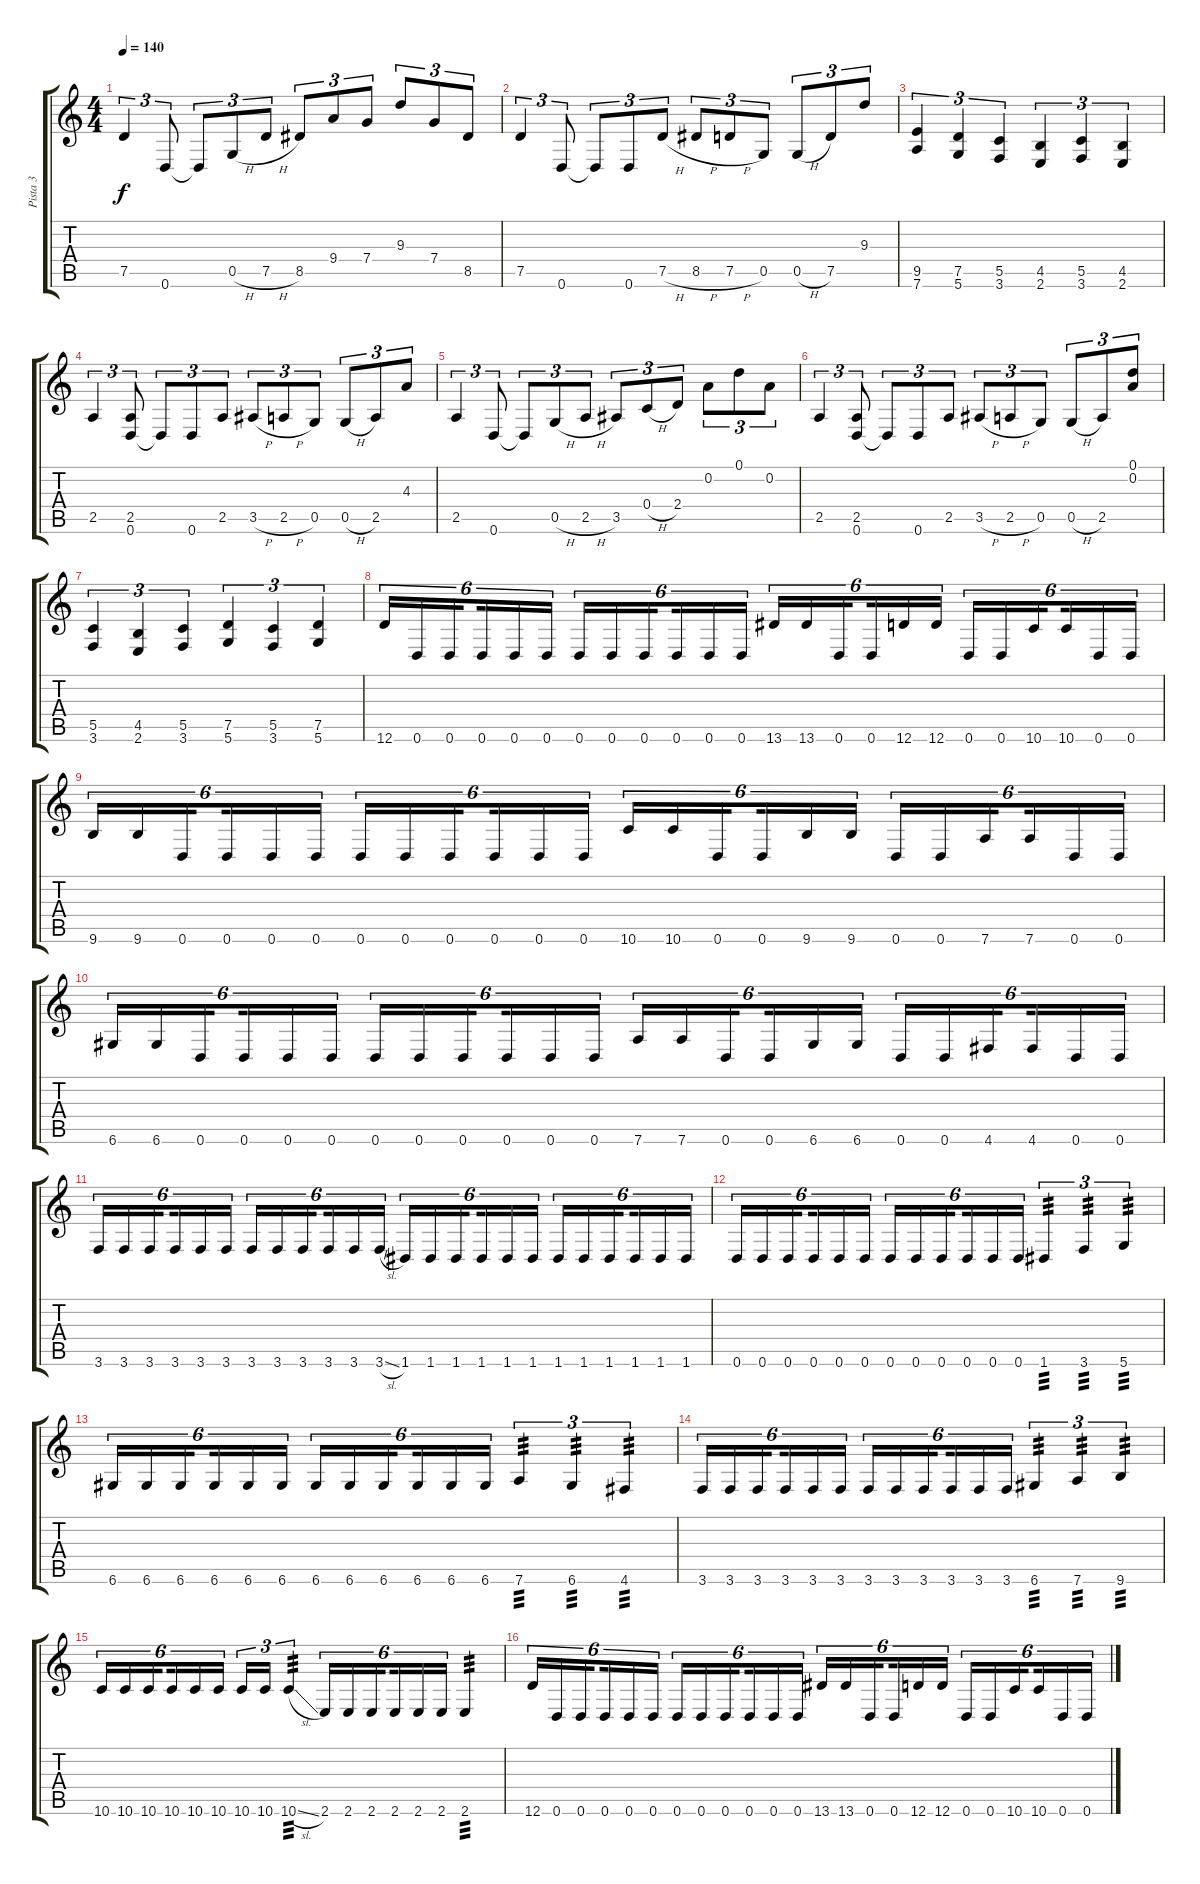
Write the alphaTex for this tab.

\track ("Pista 3" "Pista 3") {instrument distortionguitar}
\staff {score tabs}
\tuning (D4 A3 F3 C3 G2 D2) {hide}
\ts (4 4)
\tempo 140
\clef g2
\ks c
7.5.4{tu (3 2) dy f} 0.6.8{tu (3 2)} 0.6{t}.8{tu (3 2)} 0.5{h}.8{tu (3 2)} 7.5{h}.8{tu (3 2)} 8.5.8{tu (3 2)} 9.4.8{tu (3 2)} 7.4.8{tu (3 2)} 9.3.8{tu (3 2)} 7.4.8{tu (3 2)} 8.5.8{tu (3 2)} |
7.5.4{tu (3 2)} 0.6.8{tu (3 2)} 0.6{t}.8{tu (3 2)} 0.6.8{tu (3 2)} 7.5{h}.8{tu (3 2)} 8.5{h}.8{tu (3 2)} 7.5{h}.8{tu (3 2)} 0.5.8{tu (3 2)} 0.5{h}.8{tu (3 2)} 7.5.8{tu (3 2)} 9.3.8{tu (3 2)} |
(9.5 7.6).4{tu (3 2)} (7.5 5.6).4{tu (3 2)} (5.5 3.6).4{tu (3 2)} (4.5 2.6).4{tu (3 2)} (5.5 3.6).4{tu (3 2)} (4.5 2.6).4{tu (3 2)} |
2.5.4{tu (3 2)} (2.5 0.6).8{tu (3 2)} 0.6{t}.8{tu (3 2)} 0.6.8{tu (3 2)} 2.5.8{tu (3 2)} 3.5{h}.8{tu (3 2)} 2.5{h}.8{tu (3 2)} 0.5.8{tu (3 2)} 0.5{h}.8{tu (3 2)} 2.5.8{tu (3 2)} 4.3.8{tu (3 2)} |
2.5.4{tu (3 2)} 0.6.8{tu (3 2)} 0.6{t}.8{tu (3 2)} 0.5{h}.8{tu (3 2)} 2.5{h}.8{tu (3 2)} 3.5.8{tu (3 2)} 0.4{h}.8{tu (3 2)} 2.4.8{tu (3 2)} 0.2.8{tu (3 2)} 0.1.8{tu (3 2)} 0.2.8{tu (3 2)} |
2.5.4{tu (3 2)} (2.5 0.6).8{tu (3 2)} 0.6{t}.8{tu (3 2)} 0.6.8{tu (3 2)} 2.5.8{tu (3 2)} 3.5{h}.8{tu (3 2)} 2.5{h}.8{tu (3 2)} 0.5.8{tu (3 2)} 0.5{h}.8{tu (3 2)} 2.5.8{tu (3 2)} (0.1 0.2).8{tu (3 2)} |
(5.5 3.6).4{tu (3 2)} (4.5 2.6).4{tu (3 2)} (5.5 3.6).4{tu (3 2)} (7.5 5.6).4{tu (3 2)} (5.5 3.6).4{tu (3 2)} (7.5 5.6).4{tu (3 2)} |
12.6.16{tu (6 4)} 0.6.16{tu (6 4)} 0.6.16{tu (6 4) beam splitsecondary} 0.6.16{tu (6 4)} 0.6.16{tu (6 4)} 0.6.16{tu (6 4)} 0.6.16{tu (6 4)} 0.6.16{tu (6 4)} 0.6.16{tu (6 4) beam splitsecondary} 0.6.16{tu (6 4)} 0.6.16{tu (6 4)} 0.6.16{tu (6 4)} 13.6.16{tu (6 4)} 13.6.16{tu (6 4)} 0.6.16{tu (6 4) beam splitsecondary} 0.6.16{tu (6 4)} 12.6.16{tu (6 4)} 12.6.16{tu (6 4)} 0.6.16{tu (6 4)} 0.6.16{tu (6 4)} 10.6.16{tu (6 4) beam splitsecondary} 10.6.16{tu (6 4)} 0.6.16{tu (6 4)} 0.6.16{tu (6 4)} |
9.6.16{tu (6 4)} 9.6.16{tu (6 4)} 0.6.16{tu (6 4) beam splitsecondary} 0.6.16{tu (6 4)} 0.6.16{tu (6 4)} 0.6.16{tu (6 4)} 0.6.16{tu (6 4)} 0.6.16{tu (6 4)} 0.6.16{tu (6 4) beam splitsecondary} 0.6.16{tu (6 4)} 0.6.16{tu (6 4)} 0.6.16{tu (6 4)} 10.6.16{tu (6 4)} 10.6.16{tu (6 4)} 0.6.16{tu (6 4) beam splitsecondary} 0.6.16{tu (6 4)} 9.6.16{tu (6 4)} 9.6.16{tu (6 4)} 0.6.16{tu (6 4)} 0.6.16{tu (6 4)} 7.6.16{tu (6 4) beam splitsecondary} 7.6.16{tu (6 4)} 0.6.16{tu (6 4)} 0.6.16{tu (6 4)} |
6.6.16{tu (6 4)} 6.6.16{tu (6 4)} 0.6.16{tu (6 4) beam splitsecondary} 0.6.16{tu (6 4)} 0.6.16{tu (6 4)} 0.6.16{tu (6 4)} 0.6.16{tu (6 4)} 0.6.16{tu (6 4)} 0.6.16{tu (6 4) beam splitsecondary} 0.6.16{tu (6 4)} 0.6.16{tu (6 4)} 0.6.16{tu (6 4)} 7.6.16{tu (6 4)} 7.6.16{tu (6 4)} 0.6.16{tu (6 4) beam splitsecondary} 0.6.16{tu (6 4)} 6.6.16{tu (6 4)} 6.6.16{tu (6 4)} 0.6.16{tu (6 4)} 0.6.16{tu (6 4)} 4.6.16{tu (6 4) beam splitsecondary} 4.6.16{tu (6 4)} 0.6.16{tu (6 4)} 0.6.16{tu (6 4)} |
3.6.16{tu (6 4)} 3.6.16{tu (6 4)} 3.6.16{tu (6 4) beam splitsecondary} 3.6.16{tu (6 4)} 3.6.16{tu (6 4)} 3.6.16{tu (6 4)} 3.6.16{tu (6 4)} 3.6.16{tu (6 4)} 3.6.16{tu (6 4) beam splitsecondary} 3.6.16{tu (6 4)} 3.6.16{tu (6 4)} 3.6{sl}.16{tu (6 4)} 1.6.16{tu (6 4)} 1.6.16{tu (6 4)} 1.6.16{tu (6 4) beam splitsecondary} 1.6.16{tu (6 4)} 1.6.16{tu (6 4)} 1.6.16{tu (6 4)} 1.6.16{tu (6 4)} 1.6.16{tu (6 4)} 1.6.16{tu (6 4) beam splitsecondary} 1.6.16{tu (6 4)} 1.6.16{tu (6 4)} 1.6.16{tu (6 4)} |
0.6.16{tu (6 4)} 0.6.16{tu (6 4)} 0.6.16{tu (6 4) beam splitsecondary} 0.6.16{tu (6 4)} 0.6.16{tu (6 4)} 0.6.16{tu (6 4)} 0.6.16{tu (6 4)} 0.6.16{tu (6 4)} 0.6.16{tu (6 4) beam splitsecondary} 0.6.16{tu (6 4)} 0.6.16{tu (6 4)} 0.6.16{tu (6 4)} 1.6.4{tu (3 2) tp 3} 3.6.4{tu (3 2) tp 3} 5.6.4{tu (3 2) tp 3} |
6.6.16{tu (6 4)} 6.6.16{tu (6 4)} 6.6.16{tu (6 4) beam splitsecondary} 6.6.16{tu (6 4)} 6.6.16{tu (6 4)} 6.6.16{tu (6 4)} 6.6.16{tu (6 4)} 6.6.16{tu (6 4)} 6.6.16{tu (6 4) beam splitsecondary} 6.6.16{tu (6 4)} 6.6.16{tu (6 4)} 6.6.16{tu (6 4)} 7.6.4{tu (3 2) tp 3} 6.6.4{tu (3 2) tp 3} 4.6.4{tu (3 2) tp 3} |
3.6.16{tu (6 4)} 3.6.16{tu (6 4)} 3.6.16{tu (6 4) beam splitsecondary} 3.6.16{tu (6 4)} 3.6.16{tu (6 4)} 3.6.16{tu (6 4)} 3.6.16{tu (6 4)} 3.6.16{tu (6 4)} 3.6.16{tu (6 4) beam splitsecondary} 3.6.16{tu (6 4)} 3.6.16{tu (6 4)} 3.6.16{tu (6 4)} 6.6.4{tu (3 2) tp 3} 7.6.4{tu (3 2) tp 3} 9.6.4{tu (3 2) tp 3} |
10.6.16{tu (6 4)} 10.6.16{tu (6 4)} 10.6.16{tu (6 4) beam splitsecondary} 10.6.16{tu (6 4)} 10.6.16{tu (6 4)} 10.6.16{tu (6 4)} 10.6.16{tu (3 2)} 10.6.16{tu (3 2)} 10.6{sl}.4{tu (3 2) tp 3} 2.6.16{tu (6 4)} 2.6.16{tu (6 4)} 2.6.16{tu (6 4) beam splitsecondary} 2.6.16{tu (6 4)} 2.6.16{tu (6 4)} 2.6.16{tu (6 4)} 2.6.4{tp 3} |
12.6.16{tu (6 4)} 0.6.16{tu (6 4)} 0.6.16{tu (6 4) beam splitsecondary} 0.6.16{tu (6 4)} 0.6.16{tu (6 4)} 0.6.16{tu (6 4)} 0.6.16{tu (6 4)} 0.6.16{tu (6 4)} 0.6.16{tu (6 4) beam splitsecondary} 0.6.16{tu (6 4)} 0.6.16{tu (6 4)} 0.6.16{tu (6 4)} 13.6.16{tu (6 4)} 13.6.16{tu (6 4)} 0.6.16{tu (6 4) beam splitsecondary} 0.6.16{tu (6 4)} 12.6.16{tu (6 4)} 12.6.16{tu (6 4)} 0.6.16{tu (6 4)} 0.6.16{tu (6 4)} 10.6.16{tu (6 4) beam splitsecondary} 10.6.16{tu (6 4)} 0.6.16{tu (6 4)} 0.6.16{tu (6 4)}
